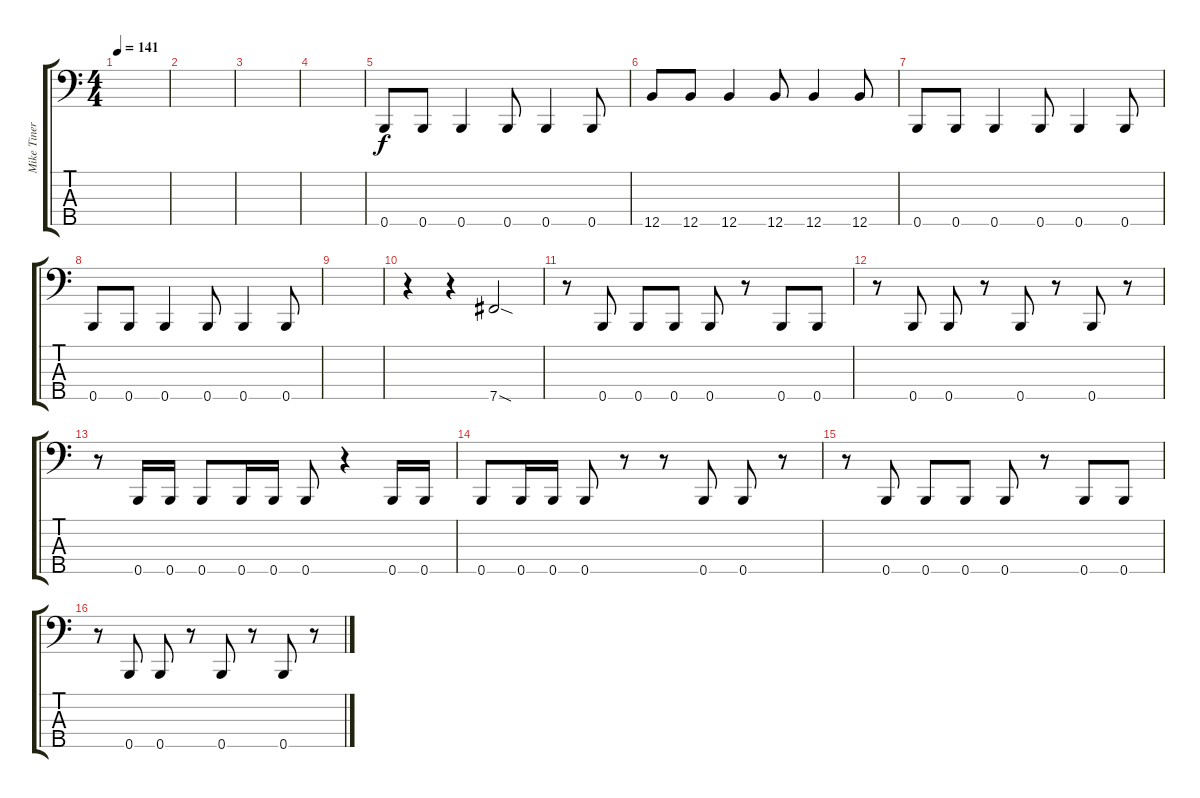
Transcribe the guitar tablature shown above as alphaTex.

\track ("Mike Tiner" "Mike Tiner") {instrument electricbassfinger}
\staff {score tabs}
\tuning (A2 E2 B1 Gb1 B0) {hide}
\ts (4 4)
\tempo 141
\clef f4
\ks c
|
|
|
|
0.5.8 0.5.8 0.5.4 0.5.8 0.5.4 0.5.8 |
12.5.8 12.5.8 12.5.4 12.5.8 12.5.4 12.5.8 |
0.5.8 0.5.8 0.5.4 0.5.8 0.5.4 0.5.8 |
0.5.8 0.5.8 0.5.4 0.5.8 0.5.4 0.5.8 |
|
r.4 r.4 7.5{sod}.2 |
r.8 0.5.8 0.5.8 0.5.8 0.5.8 r.8 0.5.8 0.5.8 |
r.8 0.5.8 0.5.8 r.8 0.5.8 r.8 0.5.8 r.8 |
r.8 0.5.16 0.5.16 0.5.8 0.5.16 0.5.16 0.5.8 r.4 0.5.16 0.5.16 |
0.5.8 0.5.16 0.5.16 0.5.8 r.8 r.8 0.5.8 0.5.8 r.8 |
r.8 0.5.8 0.5.8 0.5.8 0.5.8 r.8 0.5.8 0.5.8 |
r.8 0.5.8 0.5.8 r.8 0.5.8 r.8 0.5.8 r.8
